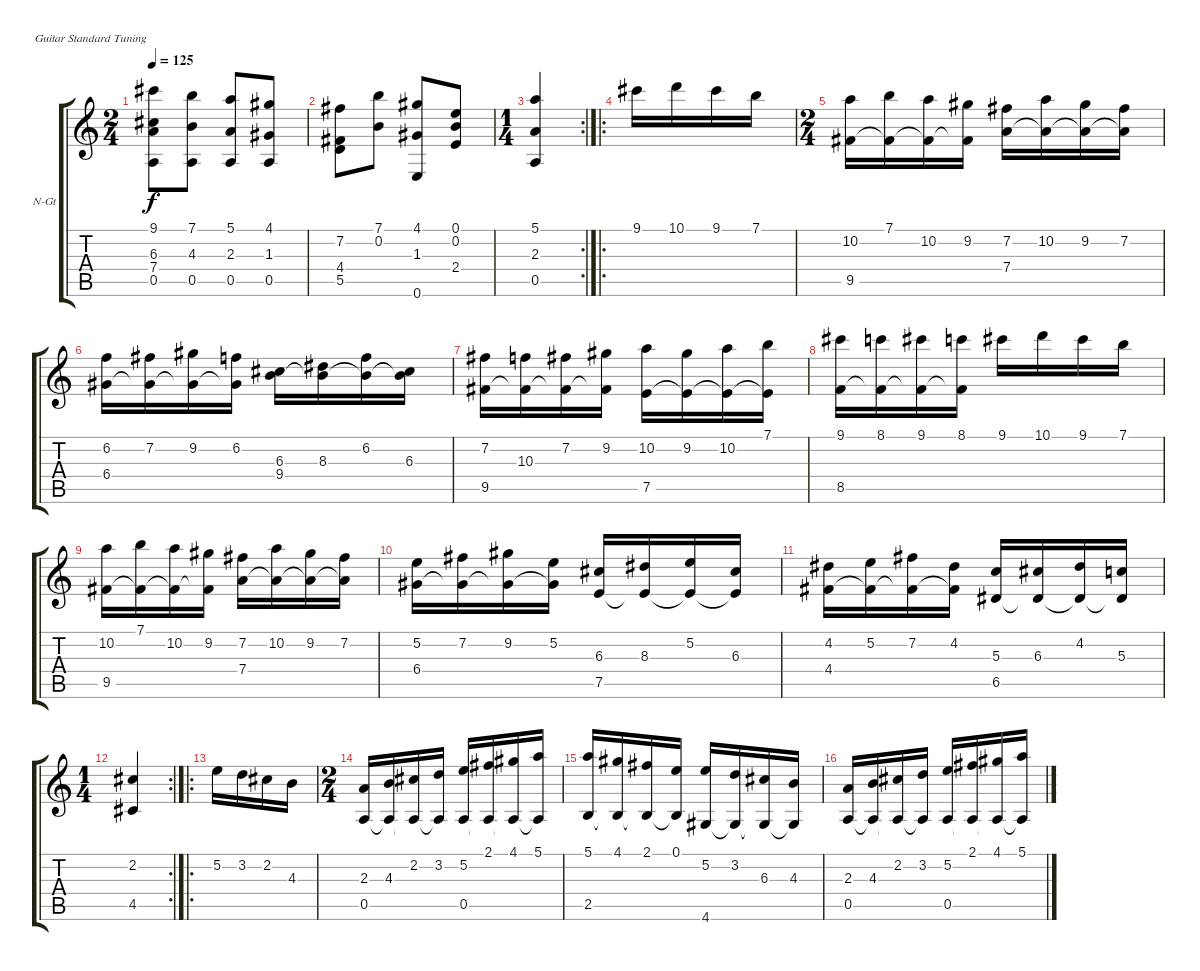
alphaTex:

\bracketExtendMode groupsimilarinstruments
\firstSystemTrackNameOrientation horizontal
\otherSystemsTrackNameOrientation horizontal
\track ("Piste 1" "N-Gt") {instrument acousticguitarnylon}
\staff {score tabs}
\tuning (E4 B3 G3 D3 A2 E2)
\ts (2 4)
\tempo 125
\clef g2
\ks c
(9.1 6.3 7.4 0.5).8{dy f} (7.1 4.3 0.5).8 (5.1 2.3 0.5).8 (4.1 1.3 0.5).8 |
(7.2 4.4 5.5).8 (7.1 0.2).8 (4.1 1.3 0.6).8 (0.1 0.2 2.4).8 |
\rc 2
\ts (1 4)
(5.1 2.3 0.5).4 |
\ro
9.1.16 10.1.16 9.1.16 7.1.16 |
\ts (2 4)
(10.2 9.5).16 (7.1 9.5{t}).16 (10.2 9.5{t}).16 (9.2 9.5{t}).16 (7.2 7.4).16 (10.2 7.4{t}).16 (9.2 7.4{t}).16 (7.2 7.4{t}).16 |
(6.2 6.4).16 (7.2 6.4{t}).16 (9.2 6.4{t}).16 (6.2 6.4{t}).16 (6.3 9.4).16 (8.3 9.4{t}).16 (6.2 9.4{t}).16 (6.3 9.4{t}).16 |
(7.2 9.5).16 (10.3 9.5{t}).16 (7.2 9.5{t}).16 (9.2 9.5{t}).16 (10.2 7.5).16 (9.2 7.5{t}).16 (10.2 7.5{t}).16 (7.1 7.5{t}).16 |
(9.1 8.5).16 (8.1 8.5{t}).16 (9.1 8.5{t}).16 (8.1 8.5{t}).16 9.1.16 10.1.16 9.1.16 7.1.16 |
(10.2 9.5).16 (7.1 9.5{t}).16 (10.2 9.5{t}).16 (9.2 9.5{t}).16 (7.2 7.4).16 (10.2 7.4{t}).16 (9.2 7.4{t}).16 (7.2 7.4{t}).16 |
(5.2 6.4).16 (7.2 6.4{t}).16 (9.2 6.4{t}).16 (5.2 6.4{t}).16 (6.3 7.5).16 (8.3 7.5{t}).16 (5.2 7.5{t}).16 (6.3 7.5{t}).16 |
(4.2 4.4).16 (5.2 4.4{t}).16 (7.2 4.4{t}).16 (4.2 4.4{t}).16 (5.3 6.5).16 (6.3 6.5{t}).16 (4.2 6.5{t}).16 (5.3 6.5{t}).16 |
\rc 2
\ts (1 4)
(2.2 4.5).4 |
\ro
5.2.16 3.2.16 2.2.16 4.3.16 |
\ts (2 4)
(2.3 0.5).16 (4.3 0.5{t}).16 (2.2 0.5{t}).16 (3.2 0.5{t}).16 (5.2 0.5).16 (2.1 0.5{t}).16 (4.1 0.5{t}).16 (5.1 0.5{t}).16 |
(5.1 2.5).16 (4.1 2.5{t}).16 (2.1 2.5{t}).16 (0.1 2.5{t}).16 (5.2 4.6).16 (3.2 4.6{t}).16 (6.3 4.6{t}).16 (4.3 4.6{t}).16 |
(2.3 0.5).16 (4.3 0.5{t}).16 (2.2 0.5{t}).16 (3.2 0.5{t}).16 (5.2 0.5).16 (2.1 0.5{t}).16 (4.1 0.5{t}).16 (5.1 0.5{t}).16
